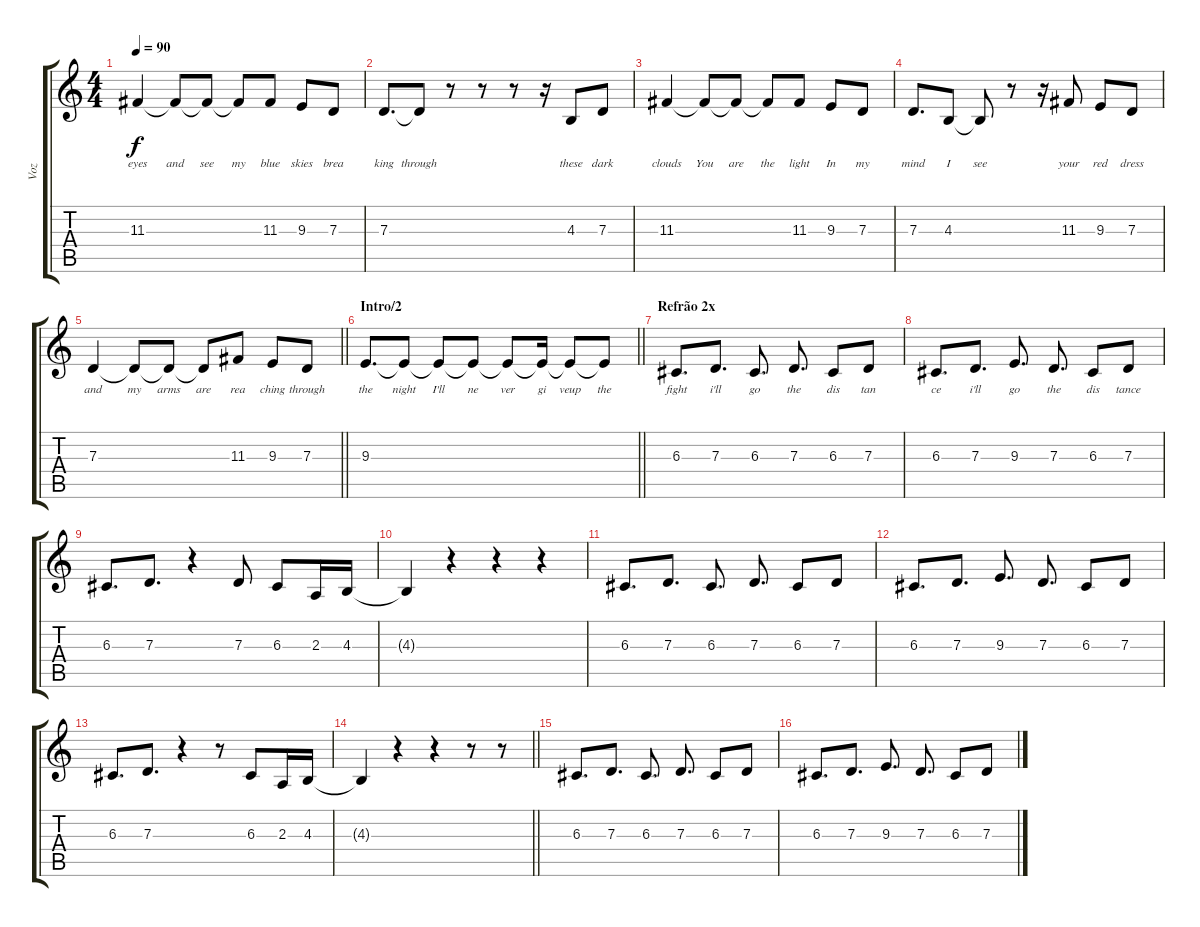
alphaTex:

\track ("Voz" "Voz") {instrument lead6voice}
\staff {score tabs}
\tuning (E4 B3 G3 D3 A2 E2) {hide}
\ts (4 4)
\tempo 90
\clef g2
\ks c
11.3.4{lyrics (0 "eyes") lyrics (1 "") lyrics (2 "") lyrics (3 "") lyrics (4 "") dy f} 11.3{t}.8{lyrics (0 "and") lyrics (1 "") lyrics (2 "") lyrics (3 "") lyrics (4 "")} 11.3{t}.8{lyrics (0 "see") lyrics (1 "") lyrics (2 "") lyrics (3 "") lyrics (4 "")} 11.3{t}.8{lyrics (0 "my") lyrics (1 "") lyrics (2 "") lyrics (3 "") lyrics (4 "")} 11.3.8{lyrics (0 "blue") lyrics (1 "") lyrics (2 "") lyrics (3 "") lyrics (4 "")} 9.3.8{lyrics (0 "skies") lyrics (1 "") lyrics (2 "") lyrics (3 "") lyrics (4 "")} 7.3.8{lyrics (0 "brea") lyrics (1 "") lyrics (2 "") lyrics (3 "") lyrics (4 "")} |
7.3.8{d lyrics (0 "king") lyrics (1 "") lyrics (2 "") lyrics (3 "") lyrics (4 "")} 7.3{t}.8{lyrics (0 "through") lyrics (1 "") lyrics (2 "") lyrics (3 "") lyrics (4 "")} r.8 r.8 r.8 r.16 4.3.8{lyrics (0 "these") lyrics (1 "") lyrics (2 "") lyrics (3 "") lyrics (4 "")} 7.3.8{lyrics (0 "dark") lyrics (1 "") lyrics (2 "") lyrics (3 "") lyrics (4 "")} |
11.3.4{lyrics (0 "clouds") lyrics (1 "") lyrics (2 "") lyrics (3 "") lyrics (4 "")} 11.3{t}.8{lyrics (0 "You") lyrics (1 "") lyrics (2 "") lyrics (3 "") lyrics (4 "")} 11.3{t}.8{lyrics (0 "are") lyrics (1 "") lyrics (2 "") lyrics (3 "") lyrics (4 "")} 11.3{t}.8{lyrics (0 "the") lyrics (1 "") lyrics (2 "") lyrics (3 "") lyrics (4 "")} 11.3.8{lyrics (0 "light") lyrics (1 "") lyrics (2 "") lyrics (3 "") lyrics (4 "")} 9.3.8{lyrics (0 "In") lyrics (1 "") lyrics (2 "") lyrics (3 "") lyrics (4 "")} 7.3.8{lyrics (0 "my") lyrics (1 "") lyrics (2 "") lyrics (3 "") lyrics (4 "")} |
7.3.8{d lyrics (0 "mind") lyrics (1 "") lyrics (2 "") lyrics (3 "") lyrics (4 "")} 4.3.8{lyrics (0 "I") lyrics (1 "") lyrics (2 "") lyrics (3 "") lyrics (4 "")} 4.3{t}.8{lyrics (0 "see") lyrics (1 "") lyrics (2 "") lyrics (3 "") lyrics (4 "")} r.8 r.16 11.3.8{lyrics (0 "your") lyrics (1 "") lyrics (2 "") lyrics (3 "") lyrics (4 "")} 9.3.8{lyrics (0 "red") lyrics (1 "") lyrics (2 "") lyrics (3 "") lyrics (4 "")} 7.3.8{lyrics (0 "dress") lyrics (1 "") lyrics (2 "") lyrics (3 "") lyrics (4 "")} |
\barLineRight lightlight
7.3.4{lyrics (0 "and") lyrics (1 "") lyrics (2 "") lyrics (3 "") lyrics (4 "")} 7.3{t}.8{lyrics (0 "my") lyrics (1 "") lyrics (2 "") lyrics (3 "") lyrics (4 "")} 7.3{t}.8{lyrics (0 "arms") lyrics (1 "") lyrics (2 "") lyrics (3 "") lyrics (4 "")} 7.3{t}.8{lyrics (0 "are") lyrics (1 "") lyrics (2 "") lyrics (3 "") lyrics (4 "")} 11.3.8{lyrics (0 "rea") lyrics (1 "") lyrics (2 "") lyrics (3 "") lyrics (4 "")} 9.3.8{lyrics (0 "ching") lyrics (1 "") lyrics (2 "") lyrics (3 "") lyrics (4 "")} 7.3.8{lyrics (0 "through") lyrics (1 "") lyrics (2 "") lyrics (3 "") lyrics (4 "")} |
\section ("" "Intro/2")
\barLineRight lightlight
9.3.8{d lyrics (0 "the") lyrics (1 "") lyrics (2 "") lyrics (3 "") lyrics (4 "")} 9.3{t}.8{lyrics (0 "night") lyrics (1 "") lyrics (2 "") lyrics (3 "") lyrics (4 "")} 9.3{t}.8{lyrics (0 "I'll") lyrics (1 "") lyrics (2 "") lyrics (3 "") lyrics (4 "")} 9.3{t}.8{lyrics (0 "ne") lyrics (1 "") lyrics (2 "") lyrics (3 "") lyrics (4 "")} 9.3{t}.8{lyrics (0 "ver") lyrics (1 "") lyrics (2 "") lyrics (3 "") lyrics (4 "")} 9.3{t}.16{lyrics (0 "gi") lyrics (1 "") lyrics (2 "") lyrics (3 "") lyrics (4 "")} 9.3{t}.8{lyrics (0 "veup") lyrics (1 "") lyrics (2 "") lyrics (3 "") lyrics (4 "")} 9.3{t}.8{lyrics (0 "the") lyrics (1 "") lyrics (2 "") lyrics (3 "") lyrics (4 "")} |
\section ("" "Refrão 2x")
6.3.8{d lyrics (0 "fight") lyrics (1 "") lyrics (2 "") lyrics (3 "") lyrics (4 "")} 7.3.8{d lyrics (0 "i'll") lyrics (1 "") lyrics (2 "") lyrics (3 "") lyrics (4 "")} 6.3.8{d lyrics (0 "go") lyrics (1 "") lyrics (2 "") lyrics (3 "") lyrics (4 "")} 7.3.8{d lyrics (0 "the") lyrics (1 "") lyrics (2 "") lyrics (3 "") lyrics (4 "")} 6.3.8{lyrics (0 "dis") lyrics (1 "") lyrics (2 "") lyrics (3 "") lyrics (4 "")} 7.3.8{lyrics (0 "tan") lyrics (1 "") lyrics (2 "") lyrics (3 "") lyrics (4 "")} |
6.3.8{d lyrics (0 "ce") lyrics (1 "") lyrics (2 "") lyrics (3 "") lyrics (4 "")} 7.3.8{d lyrics (0 "i'll") lyrics (1 "") lyrics (2 "") lyrics (3 "") lyrics (4 "")} 9.3.8{d lyrics (0 "go") lyrics (1 "") lyrics (2 "") lyrics (3 "") lyrics (4 "")} 7.3.8{d lyrics (0 "the") lyrics (1 "") lyrics (2 "") lyrics (3 "") lyrics (4 "")} 6.3.8{lyrics (0 "dis") lyrics (1 "") lyrics (2 "") lyrics (3 "") lyrics (4 "")} 7.3.8{lyrics (0 "tance") lyrics (1 "") lyrics (2 "") lyrics (3 "") lyrics (4 "")} |
6.3.8{d} 7.3.8{d} r.4 7.3.8 6.3.8 2.3.16 4.3.16 |
4.3{t}.4 r.4 r.4 r.4 |
6.3.8{d} 7.3.8{d} 6.3.8{d} 7.3.8{d} 6.3.8 7.3.8 |
6.3.8{d} 7.3.8{d} 9.3.8{d} 7.3.8{d} 6.3.8 7.3.8 |
6.3.8{d} 7.3.8{d} r.4 r.8 6.3.8 2.3.16 4.3.16 |
\barLineRight lightlight
4.3{t}.4 r.4 r.4 r.8 r.8 |
6.3.8{d} 7.3.8{d} 6.3.8{d} 7.3.8{d} 6.3.8 7.3.8 |
6.3.8{d} 7.3.8{d} 9.3.8{d} 7.3.8{d} 6.3.8 7.3.8
